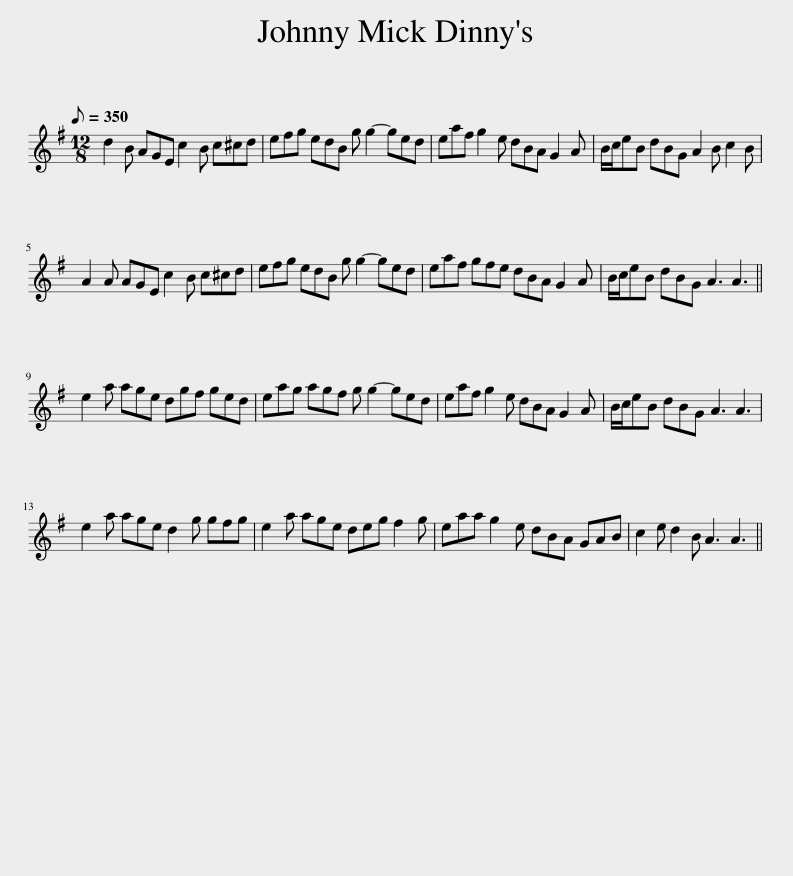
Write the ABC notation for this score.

X:1
L:1/8
Q:1/8=350
M:12/8
I:linebreak $
K:G
V:1 treble
V:1
 d2 B AGE c2 B c^cd | efg edB g g2- ged | eaf g2 e dBA G2 A | B/c/eB dBG A2 B c2 B |$ A2 A AGE c2 B c^cd | %5
 efg edB g g2- ged | eaf gfe dBA G2 A | B/c/eB dBG A3 A3 ||$ e2 a age dgf ged | eag agf g g2- ged | %10
 eaf g2 e dBA G2 A | B/c/eB dBG A3 A3 |$ e2 a age d2 g gfg | e2 a age deg f2 g | eaa g2 e dBA GAB | %15
 c2 e d2 B A3 A3 || %16
